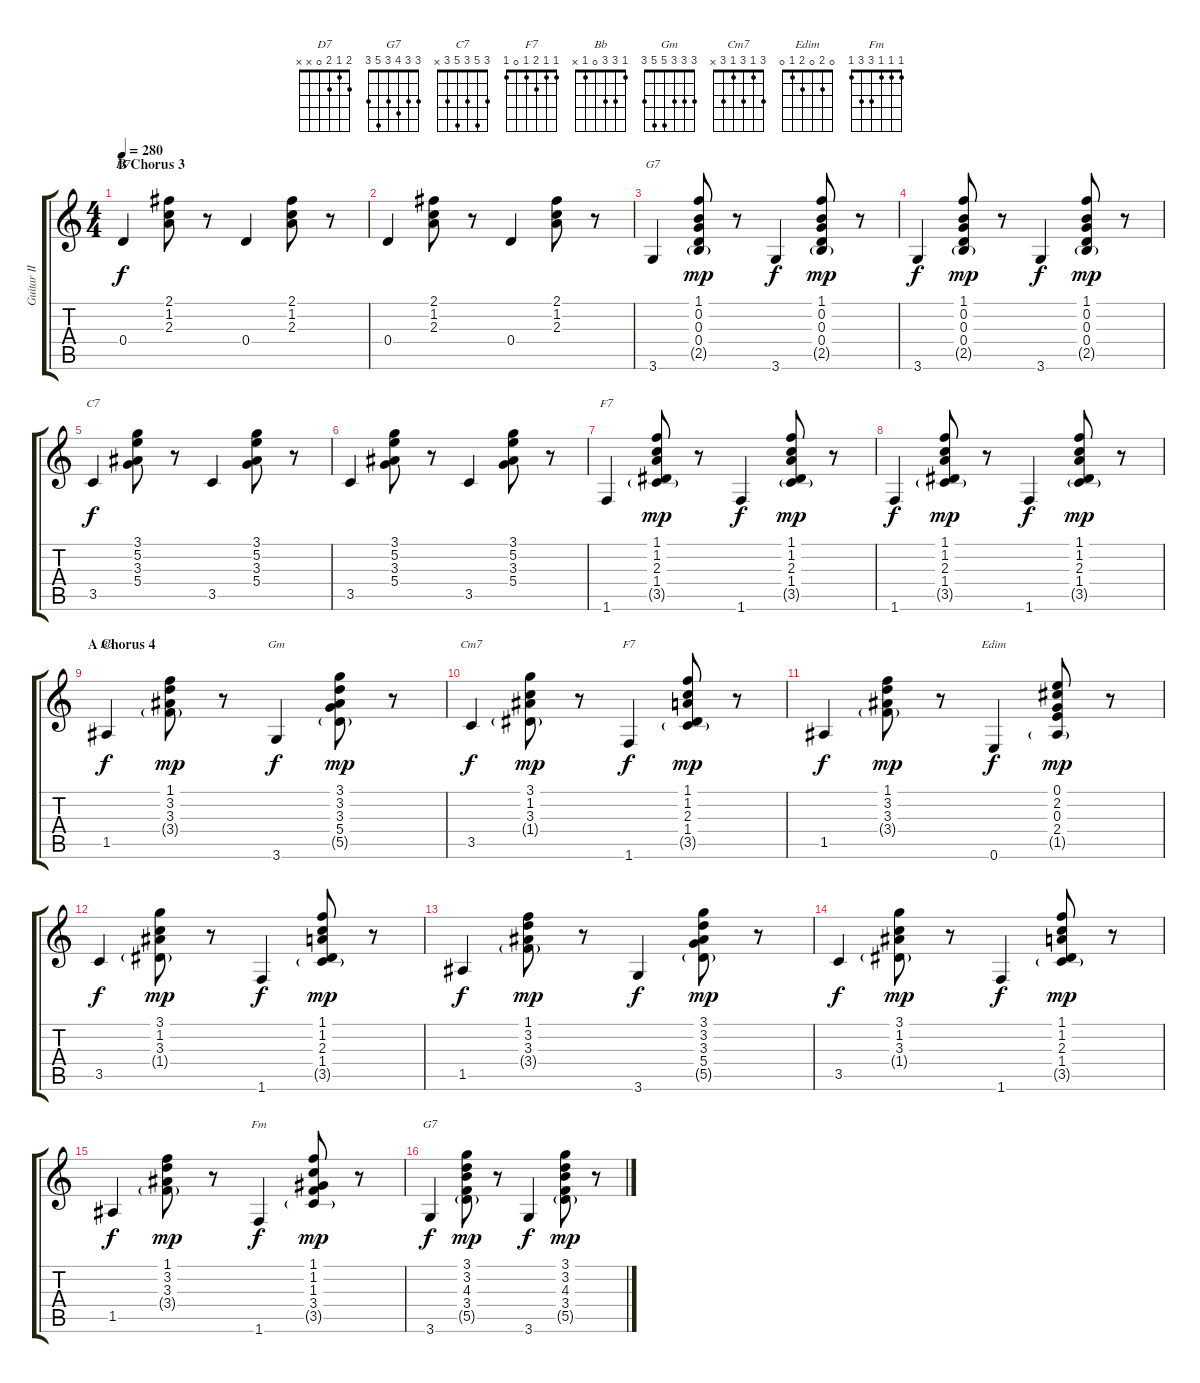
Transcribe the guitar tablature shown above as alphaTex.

\track ("Guitar II" "Guitar II") {instrument acousticguitarsteel}
\staff {score tabs}
\tuning (E4 B3 G3 D3 A2 E2) {hide}
\chord ("D7" 2 1 2 0 x x)
\chord ("G7" 1 0 0 0 2 3)
\chord ("C7" 3 5 3 5 3 x)
\chord ("F7" 1 1 2 1 3 1)
\chord ("Bb" 1 3 3 0 1 x)
\chord ("Gm" 3 3 3 5 5 3)
\chord ("Cm7" 3 1 3 1 3 x)
\chord ("F7" 1 1 2 1 0 1)
\chord ("Edim" 0 2 0 2 1 0)
\chord ("Fm" 1 1 1 3 3 1)
\chord ("G7" 3 3 4 3 5 3)
\ts (4 4)
\section ("" "B Chorus 3")
\tempo 280
\clef g2
\ks c
0.4.4{ch "D7" dy f} (2.1 1.2 2.3).8 r.8 0.4.4 (2.1 1.2 2.3).8 r.8 |
0.4.4 (2.1 1.2 2.3).8 r.8 0.4.4 (2.1 1.2 2.3).8 r.8 |
3.6.4{ch "G7"} (1.1 0.2 0.3 0.4 2.5{g}).8{dy mp} r.8 3.6.4{dy f} (1.1 0.2 0.3 0.4 2.5{g}).8{dy mp} r.8 |
3.6.4{dy f} (1.1 0.2 0.3 0.4 2.5{g}).8{dy mp} r.8 3.6.4{dy f} (1.1 0.2 0.3 0.4 2.5{g}).8{dy mp} r.8 |
3.5.4{ch "C7" dy f} (3.1 5.2 3.3 5.4).8 r.8 3.5.4 (3.1 5.2 3.3 5.4).8 r.8 |
3.5.4 (3.1 5.2 3.3 5.4).8 r.8 3.5.4 (3.1 5.2 3.3 5.4).8 r.8 |
1.6.4{ch "F7"} (1.1 1.2 2.3 1.4 3.5{g}).8{dy mp} r.8 1.6.4{dy f} (1.1 1.2 2.3 1.4 3.5{g}).8{dy mp} r.8 |
1.6.4{dy f} (1.1 1.2 2.3 1.4 3.5{g}).8{dy mp} r.8 1.6.4{dy f} (1.1 1.2 2.3 1.4 3.5{g}).8{dy mp} r.8 |
\section ("" "A Chorus 4")
1.5.4{ch "Bb" dy f} (1.1 3.2 3.3 3.4{g}).8{dy mp} r.8 3.6.4{ch "Gm" dy f} (3.1 3.2 3.3 5.4 5.5{g}).8{dy mp} r.8 |
3.5.4{ch "Cm7" dy f} (3.1 1.2 3.3 1.4{g}).8{dy mp} r.8 1.6.4{ch "F7" dy f} (1.1 1.2 2.3 1.4 3.5{g}).8{dy mp} r.8 |
1.5.4{dy f} (1.1 3.2 3.3 3.4{g}).8{dy mp} r.8 0.6.4{ch "Edim" dy f} (0.1 2.2 0.3 2.4 1.5{g}).8{dy mp} r.8 |
3.5.4{dy f} (3.1 1.2 3.3 1.4{g}).8{dy mp} r.8 1.6.4{dy f} (1.1 1.2 2.3 1.4 3.5{g}).8{dy mp} r.8 |
1.5.4{dy f} (1.1 3.2 3.3 3.4{g}).8{dy mp} r.8 3.6.4{dy f} (3.1 3.2 3.3 5.4 5.5{g}).8{dy mp} r.8 |
3.5.4{dy f} (3.1 1.2 3.3 1.4{g}).8{dy mp} r.8 1.6.4{dy f} (1.1 1.2 2.3 1.4 3.5{g}).8{dy mp} r.8 |
1.5.4{dy f} (1.1 3.2 3.3 3.4{g}).8{dy mp} r.8 1.6.4{ch "Fm" dy f} (1.1 1.2 1.3 3.4 3.5{g}).8{dy mp} r.8 |
3.6.4{ch "G7" dy f} (3.1 3.2 4.3 3.4 5.5{g}).8{dy mp} r.8 3.6.4{dy f} (3.1 3.2 4.3 3.4 5.5{g}).8{dy mp} r.8
